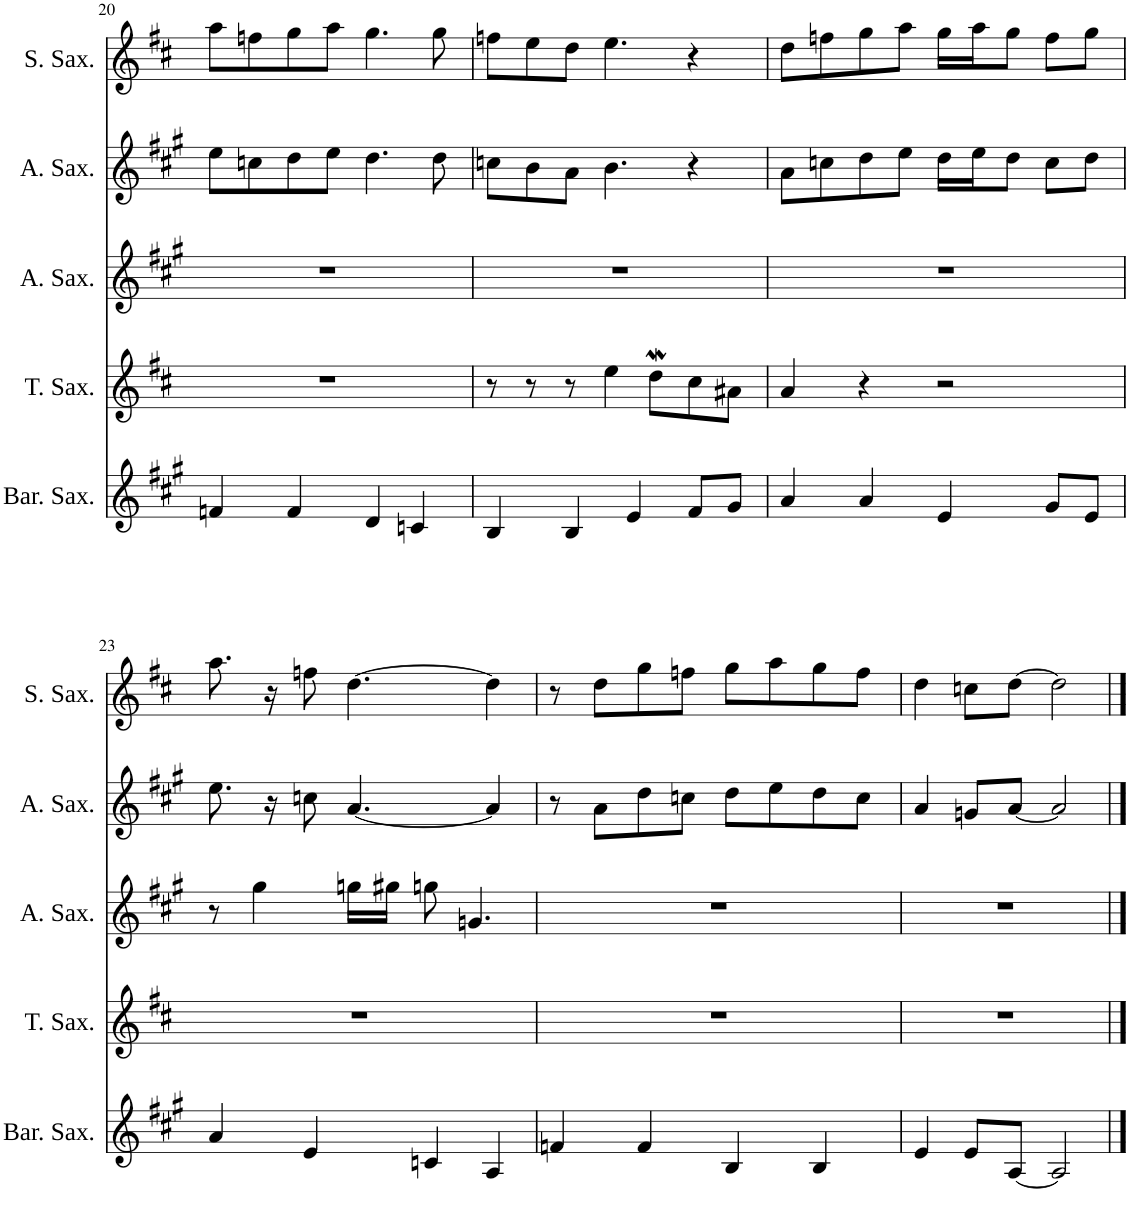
**kern	**kern	**kern	**kern	**kern
*part5	*part4	*part3	*part2	*part1
*staff5	*staff4	*staff3	*staff2	*staff1
*I"Baritone Saxophone	*I"Tenor Saxophone	*I"Alto Saxophone	*I"Alto Saxophone	*I"Soprano Saxophone
*I'Bar. Sax.	*I'T. Sax.	*I'A. Sax.	*I'A. Sax.	*I'S. Sax.
!!LO:PB:g=z
*clefG2	*clefG2	*clefG2	*clefG2	*clefG2
*Trd12c21	*Trd8c14	*Trd5c9	*Trd5c9	*Trd1c2
*k[f#c#g#]	*k[f#c#]	*k[f#c#g#]	*k[f#c#g#]	*k[f#c#]
*M4/4	*M4/4	*M4/4	*M4/4	*M4/4
=20	=20	=20	=20	=20
4fn/	1r	1r	8ee\L	8aa\L
.	.	.	8ccn\	8ffn\
4f/	.	.	8dd\	8gg\
.	.	.	8ee\J	8aa\J
4d/	.	.	4.dd\	4.gg\
4cn/	.	.	.	.
.	.	.	8dd\	8gg\
=21	=21	=21	=21	=21
4B/	8r	1r	8ccn\L	8ffn\L
.	8r	.	8b\	8ee\
4B/	8r	.	8a\J	8dd\J
.	4ee\	.	4.b\	4.ee\
4e/	.	.	.	.
.	8ddw\L	.	.	.
8f#/L	8cc#\	.	4r	4r
8g#/J	8a#X\J	.	.	.
=22	=22	=22	=22	=22
4a/	4a/	1r	8a\L	8dd\L
.	.	.	8ccn\	8ffn\
4a/	4r	.	8dd\	8gg\
.	.	.	8ee\J	8aa\J
4e/	2r	.	16dd\LL	16gg\LL
.	.	.	16ee\J	16aa\J
.	.	.	8dd\J	8gg\J
8g#/L	.	.	8cc\L	8ff\L
8e/J	.	.	8dd\J	8gg\J
!!LO:LB:g=z
=23	=23	=23	=23	=23
4a/	1r	8r	8.ee\	8.aa\
.	.	4gg#\	.	.
.	.	.	16r	16r
4e/	.	.	8ccn\	8ffn\
.	.	16ggn\LL	[4.a/	[4.dd\
.	.	16gg#X\JJ	.	.
4cn/	.	8ggn\	.	.
.	.	4.gn/	.	.
4A/	.	.	4a/]	4dd\]
=24	=24	=24	=24	=24
4fn/	1r	1r	8r	8r
.	.	.	8a\L	8dd\L
4f/	.	.	8dd\	8gg\
.	.	.	8ccn\J	8ffn\J
4B/	.	.	8dd\L	8gg\L
.	.	.	8ee\	8aa\
4B/	.	.	8dd\	8gg\
.	.	.	8cc\J	8ff\J
=25	=25	=25	=25	=25
4e/	1r	1r	4a/	4dd\
8e/L	.	.	8gn/L	8ccn\L
[8A/J	.	.	[8a/J	[8dd\J
2A/]	.	.	2a/]	2dd\]
==	==	==	==	==
*-	*-	*-	*-	*-
